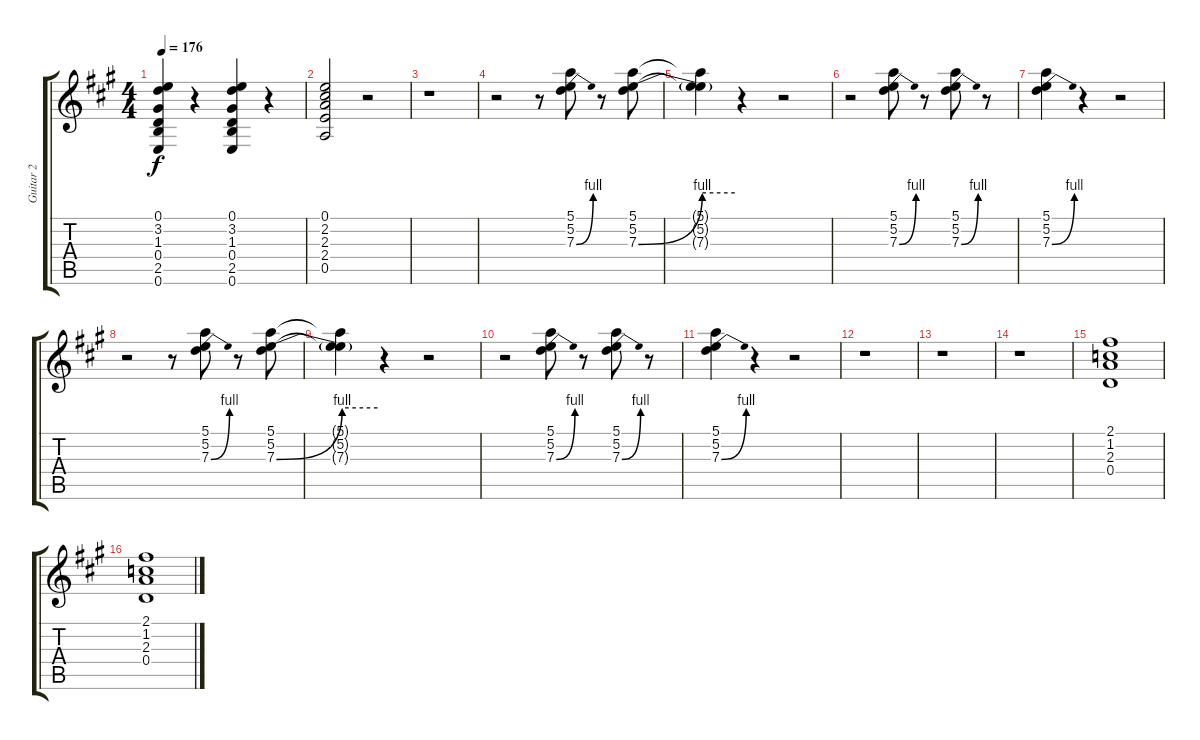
\track ("Guitar 2" "Guitar 2") {instrument overdrivenguitar}
\staff {score tabs}
\tuning (E4 B3 G3 D3 A2 E2) {hide}
\ts (4 4)
\tempo 176
\clef g2
\ks a
(0.1 3.2 1.3 0.4 2.5 0.6).4{dy f} r.4 (0.1 3.2 1.3 0.4 2.5 0.6).4 r.4 |
(0.1 2.2 2.3 2.4 0.5).2 r.2 |
r.1 |
r.2 r.8 (5.1 5.2 7.3{be (bend 0 0 60 4)}).8 r.8 (5.1 5.2 7.3{be (bend 0 0 60 4)}).8 |
(5.1{t} 5.2{t} 7.3{be (hold 0 4 60 4) t}).4 r.4 r.2 |
r.2 (5.1 5.2 7.3{be (bend 0 0 60 4)}).8 r.8 (5.1 5.2 7.3{be (bend 0 0 60 4)}).8 r.8 |
(5.1 5.2 7.3{be (bend 0 0 60 4)}).4 r.4 r.2 |
r.2 r.8 (5.1 5.2 7.3{be (bend 0 0 60 4)}).8 r.8 (5.1 5.2 7.3{be (bend 0 0 60 4)}).8 |
(5.1{t} 5.2{t} 7.3{be (hold 0 4 60 4) t}).4 r.4 r.2 |
r.2 (5.1 5.2 7.3{be (bend 0 0 60 4)}).8 r.8 (5.1 5.2 7.3{be (bend 0 0 60 4)}).8 r.8 |
(5.1 5.2 7.3{be (bend 0 0 60 4)}).4 r.4 r.2 |
r.1 |
r.1 |
r.1 |
(2.1 1.2 2.3 0.4).1 |
(2.1 1.2 2.3 0.4).1
